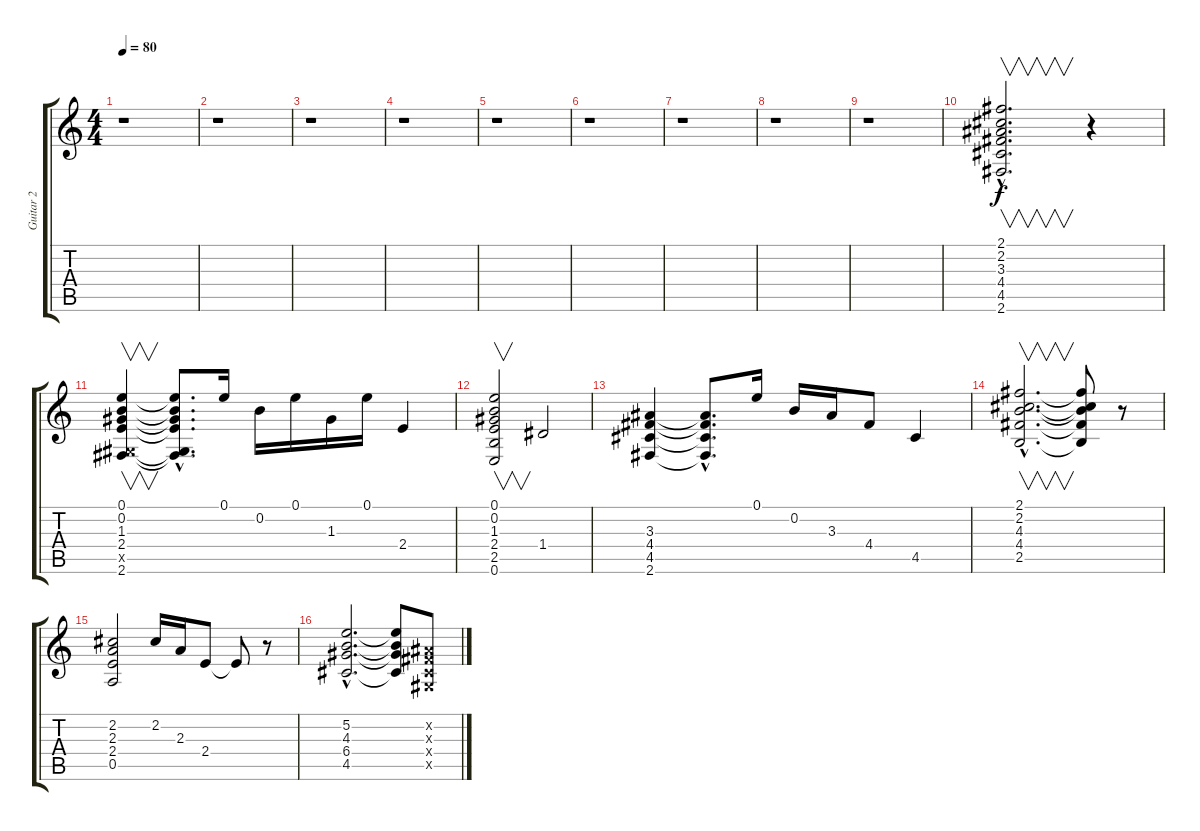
\track ("Guitar 2 " "Guitar 2 ") {instrument acousticguitarsteel}
\staff {score tabs}
\tuning (E4 B3 G3 D3 A2 E2) {hide}
\ts (4 4)
\tempo 80
\clef g2
\ks c
r.1{dy f instrument acousticguitarsteel} |
r.1 |
r.1 |
r.1 |
r.1 |
r.1 |
r.1 |
r.1 |
r.1 |
(2.1{hac} 2.2{hac} 3.3{hac} 4.4{hac} 4.5{hac} 2.6{hac}).2{v d} r.4 |
(0.1 0.2 1.3 2.4 -1.5{x} 2.6).4{v} (0.1{hac t} 0.2{hac t} 1.3{hac t} 2.4{hac t} -1.5{hac t} 2.6{hac t}).8{d} 0.1.16 0.2.16 0.1.16 1.3.16 0.1.16 2.4.4 |
(0.1 0.2 1.3 2.4 2.5 0.6).2{v} 1.4.2 |
(3.3 4.4 4.5 2.6).4 (3.3{hac t} 4.4{hac t} 4.5{hac t} 2.6{hac t}).8{d} 0.1.16 0.2.16 3.3.16 4.4.8 4.5.4 |
(2.1{hac} 2.2{hac} 4.3{hac} 4.4{hac} 2.5{hac}).2{v d} (2.1{t} 2.2{t} 4.3{t} 4.4{t} 2.5{t}).8 r.8 |
(2.2 2.3 2.4 0.5).2 2.2.16 2.3.16 2.4.8 2.4{t}.8 r.8 |
(5.2{hac} 4.3{hac} 6.4{hac} 4.5{hac}).2{d} (5.2{t} 4.3{t} 6.4{t} 4.5{t}).8 (-1.2{x} -1.3{x} -1.4{x} -1.5{x}).8
